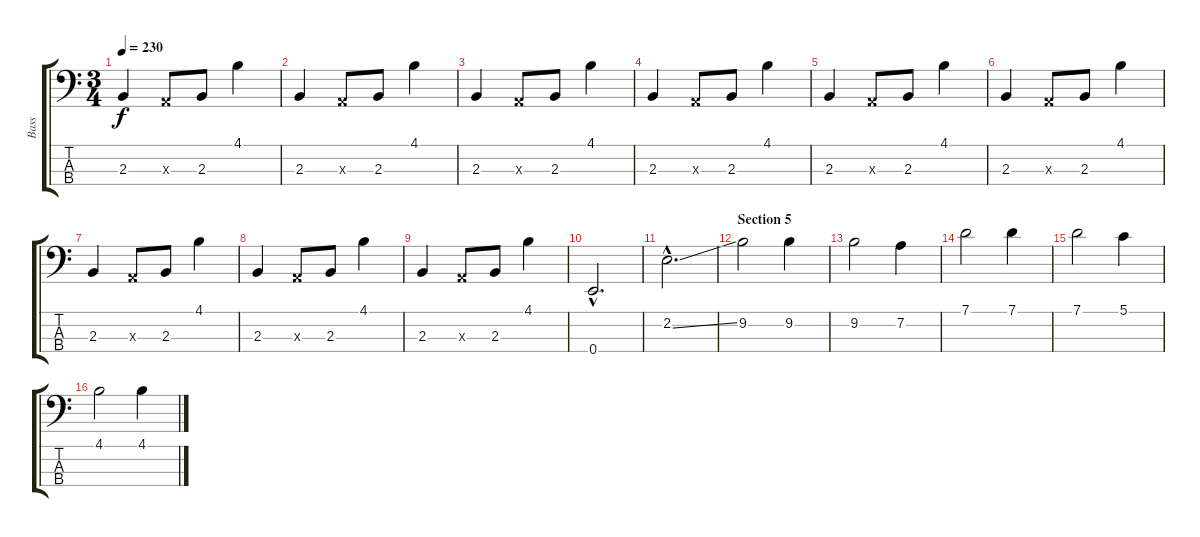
\track ("Bass" "Bass") {instrument acousticbass}
\staff {score tabs}
\tuning (G2 D2 A1 E1) {hide}
\ts (3 4)
\tempo 230
\clef f4
\ks c
2.3.4{dy f} 0.3{x}.8 2.3.8 4.1.4 |
2.3.4 0.3{x}.8 2.3.8 4.1.4 |
2.3.4 0.3{x}.8 2.3.8 4.1.4 |
2.3.4 0.3{x}.8 2.3.8 4.1.4 |
2.3.4 0.3{x}.8 2.3.8 4.1.4 |
2.3.4 0.3{x}.8 2.3.8 4.1.4 |
2.3.4 0.3{x}.8 2.3.8 4.1.4 |
2.3.4 0.3{x}.8 2.3.8 4.1.4 |
2.3.4 0.3{x}.8 2.3.8 4.1.4 |
0.4{hac}.2{d} |
2.2{ss hac}.2{d} |
\section ("" "Section 5")
9.2.2 9.2.4 |
9.2.2 7.2.4 |
7.1.2 7.1.4 |
7.1.2 5.1.4 |
4.1.2 4.1.4
